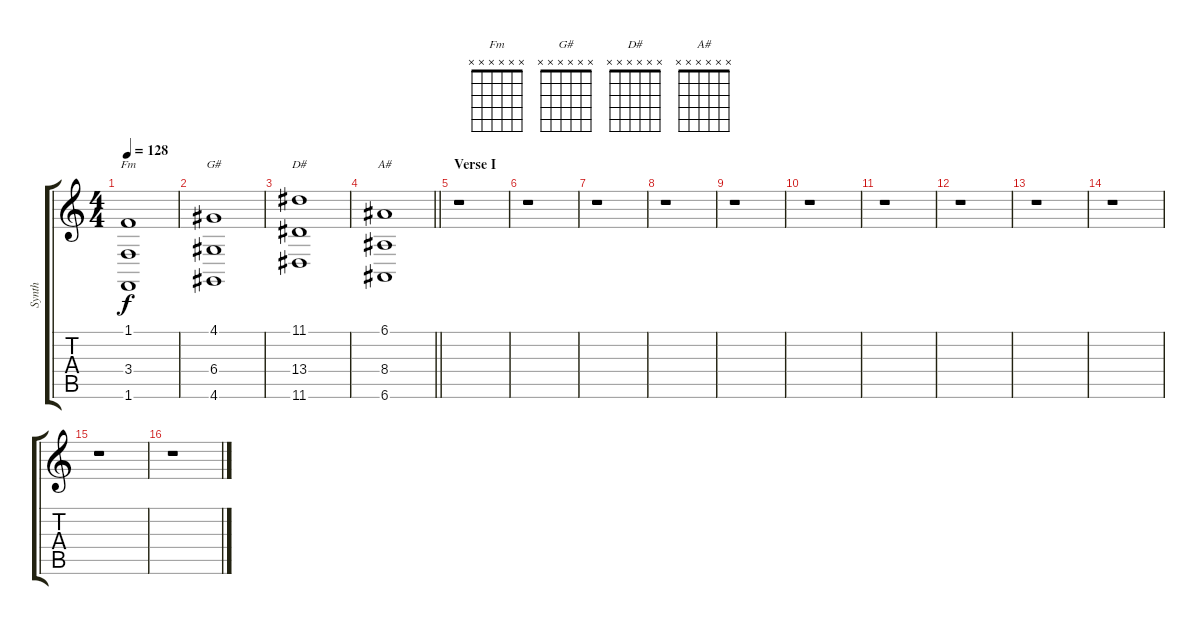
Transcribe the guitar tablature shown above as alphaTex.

\track ("Synth" "Synth") {instrument pad2warm}
\staff {score tabs}
\tuning (E4 B3 G3 D3 A2 E2) {hide}
\chord ("Fm" x x x x x x)
\chord ("G#" x x x x x x)
\chord ("D#" x x x x x x)
\chord ("A#" x x x x x x)
\ts (4 4)
\tempo 128
\clef g2
\ks c
(1.1 3.4 1.6).1{ch "Fm" dy f} |
(4.1 6.4 4.6).1{ch "G#"} |
(11.1 13.4 11.6).1{ch "D#"} |
\barLineRight lightlight
(6.1 8.4 6.6).1{ch "A#"} |
\section ("" "Verse I")
r.1 |
r.1 |
r.1 |
r.1 |
r.1 |
r.1 |
r.1 |
r.1 |
r.1 |
r.1 |
r.1 |
r.1
